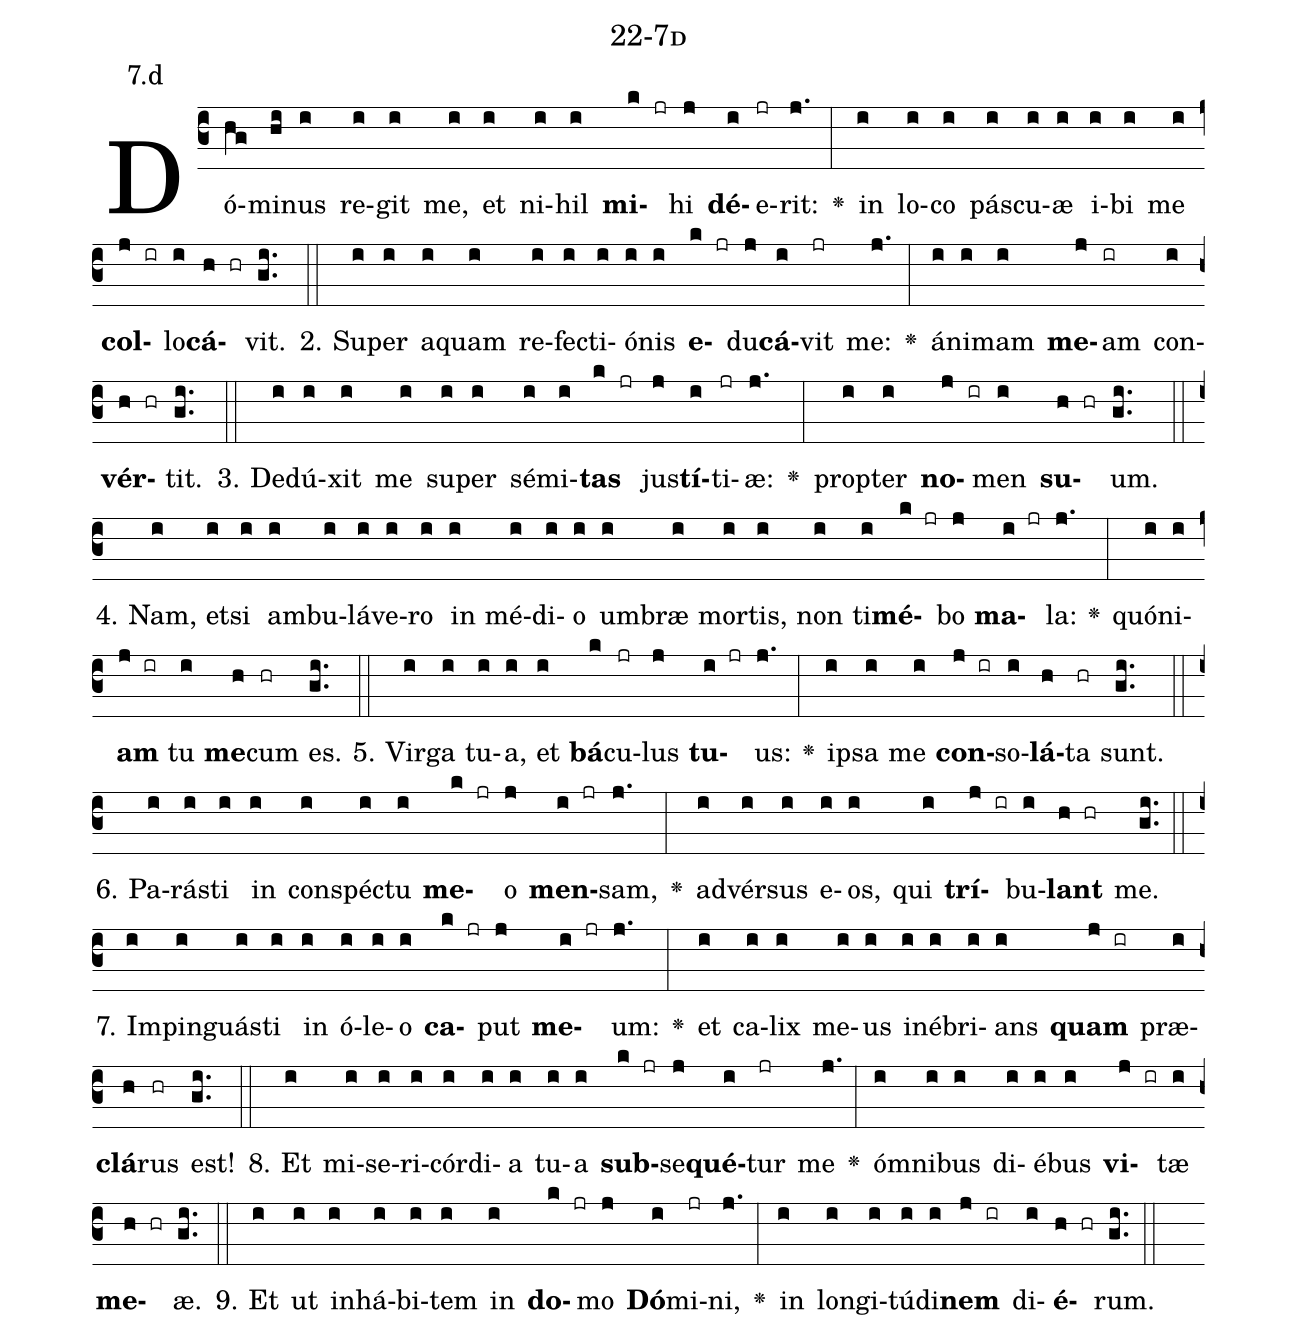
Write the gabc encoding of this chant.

name: 22-7d;
annotation: 7.d;
%%
(c3)Dó(hg)mi(hi)nus(i) re(i)git(i) me,(i) et(i) ni(i)hil(i) <b>mi</b>(k jr)hi(j) <b>dé</b>(i)e(jr)rit:(j.) <v>\greheightstar</v>(:) in(i) lo(i)co(i) pás(i)cu(i)æ(i) i(i)bi(i) me(i) <b>col</b>(j ir)lo(i)<b>cá</b>(h hr)vit.(gi..) (::)
2. Su(i)per(i) a(i)quam(i) re(i)fec(i)ti(i)ó(i)nis(i) <b>e</b>(k jr)du(j)<b>cá</b>(i)vit(jr) me:(j.) <v>\greheightstar</v>(:) á(i)ni(i)mam(i) <b>me</b>(j)am(ir) con(i)<b>vér</b>(h hr)tit.(gi..) (::)
3. De(i)dú(i)xit(i) me(i) su(i)per(i) sé(i)mi(i)<b>tas</b>(k jr) jus(j)<b>tí</b>(i)ti(jr)æ:(j.) <v>\greheightstar</v>(:) prop(i)ter(i) <b>no</b>(j ir)men(i) <b>su</b>(h hr)um.(gi..) (::)
4. Nam,(i) et(i)si(i) am(i)bu(i)lá(i)ve(i)ro(i) in(i) mé(i)di(i)o(i) um(i)bræ(i) mor(i)tis,(i) non(i) ti(i)<b>mé</b>(k jr)bo(j) <b>ma</b>(i jr)la:(j.) <v>\greheightstar</v>(:) quón(i)i(i)<b>am</b>(j ir) tu(i) <b>me</b>(h)cum(hr) es.(gi..) (::)
5. Vir(i)ga(i) tu(i)a,(i) et(i) <b>bá</b>(k)cu(jr)lus(j) <b>tu</b>(i jr)us:(j.) <v>\greheightstar</v>(:) ip(i)sa(i) me(i) <b>con</b>(j ir)so(i)<b>lá</b>(h)ta(hr) sunt.(gi..) (::)
6. Pa(i)rás(i)ti(i) in(i) con(i)spéc(i)tu(i) <b>me</b>(k jr)o(j) <b>men</b>(i jr)sam,(j.) <v>\greheightstar</v>(:) ad(i)vér(i)sus(i) e(i)os,(i) qui(i) <b>trí</b>(j ir)bu(i)<b>lant</b>(h hr) me.(gi..) (::)
7. Im(i)pin(i)guás(i)ti(i) in(i) ó(i)le(i)o(i) <b>ca</b>(k jr)put(j) <b>me</b>(i jr)um:(j.) <v>\greheightstar</v>(:) et(i) ca(i)lix(i) me(i)us(i) in(i)é(i)bri(i)ans(i) <b>quam</b>(j ir) præ(i)<b>clá</b>(h)rus(hr) est!(gi..) (::)
8. Et(i) mi(i)se(i)ri(i)cór(i)di(i)a(i) tu(i)a(i) <b>sub</b>(k jr)se(j)<b>qué</b>(i)tur(jr) me(j.) <v>\greheightstar</v>(:) óm(i)ni(i)bus(i) di(i)é(i)bus(i) <b>vi</b>(j ir)tæ(i) <b>me</b>(h hr)æ.(gi..) (::)
9. Et(i) ut(i) in(i)há(i)bi(i)tem(i) in(i) <b>do</b>(k jr)mo(j) <b>Dó</b>(i)mi(jr)ni,(j.) <v>\greheightstar</v>(:) in(i) lon(i)gi(i)tú(i)di(i)<b>nem</b>(j ir) di(i)<b>é</b>(h hr)rum.(gi..) (::)
